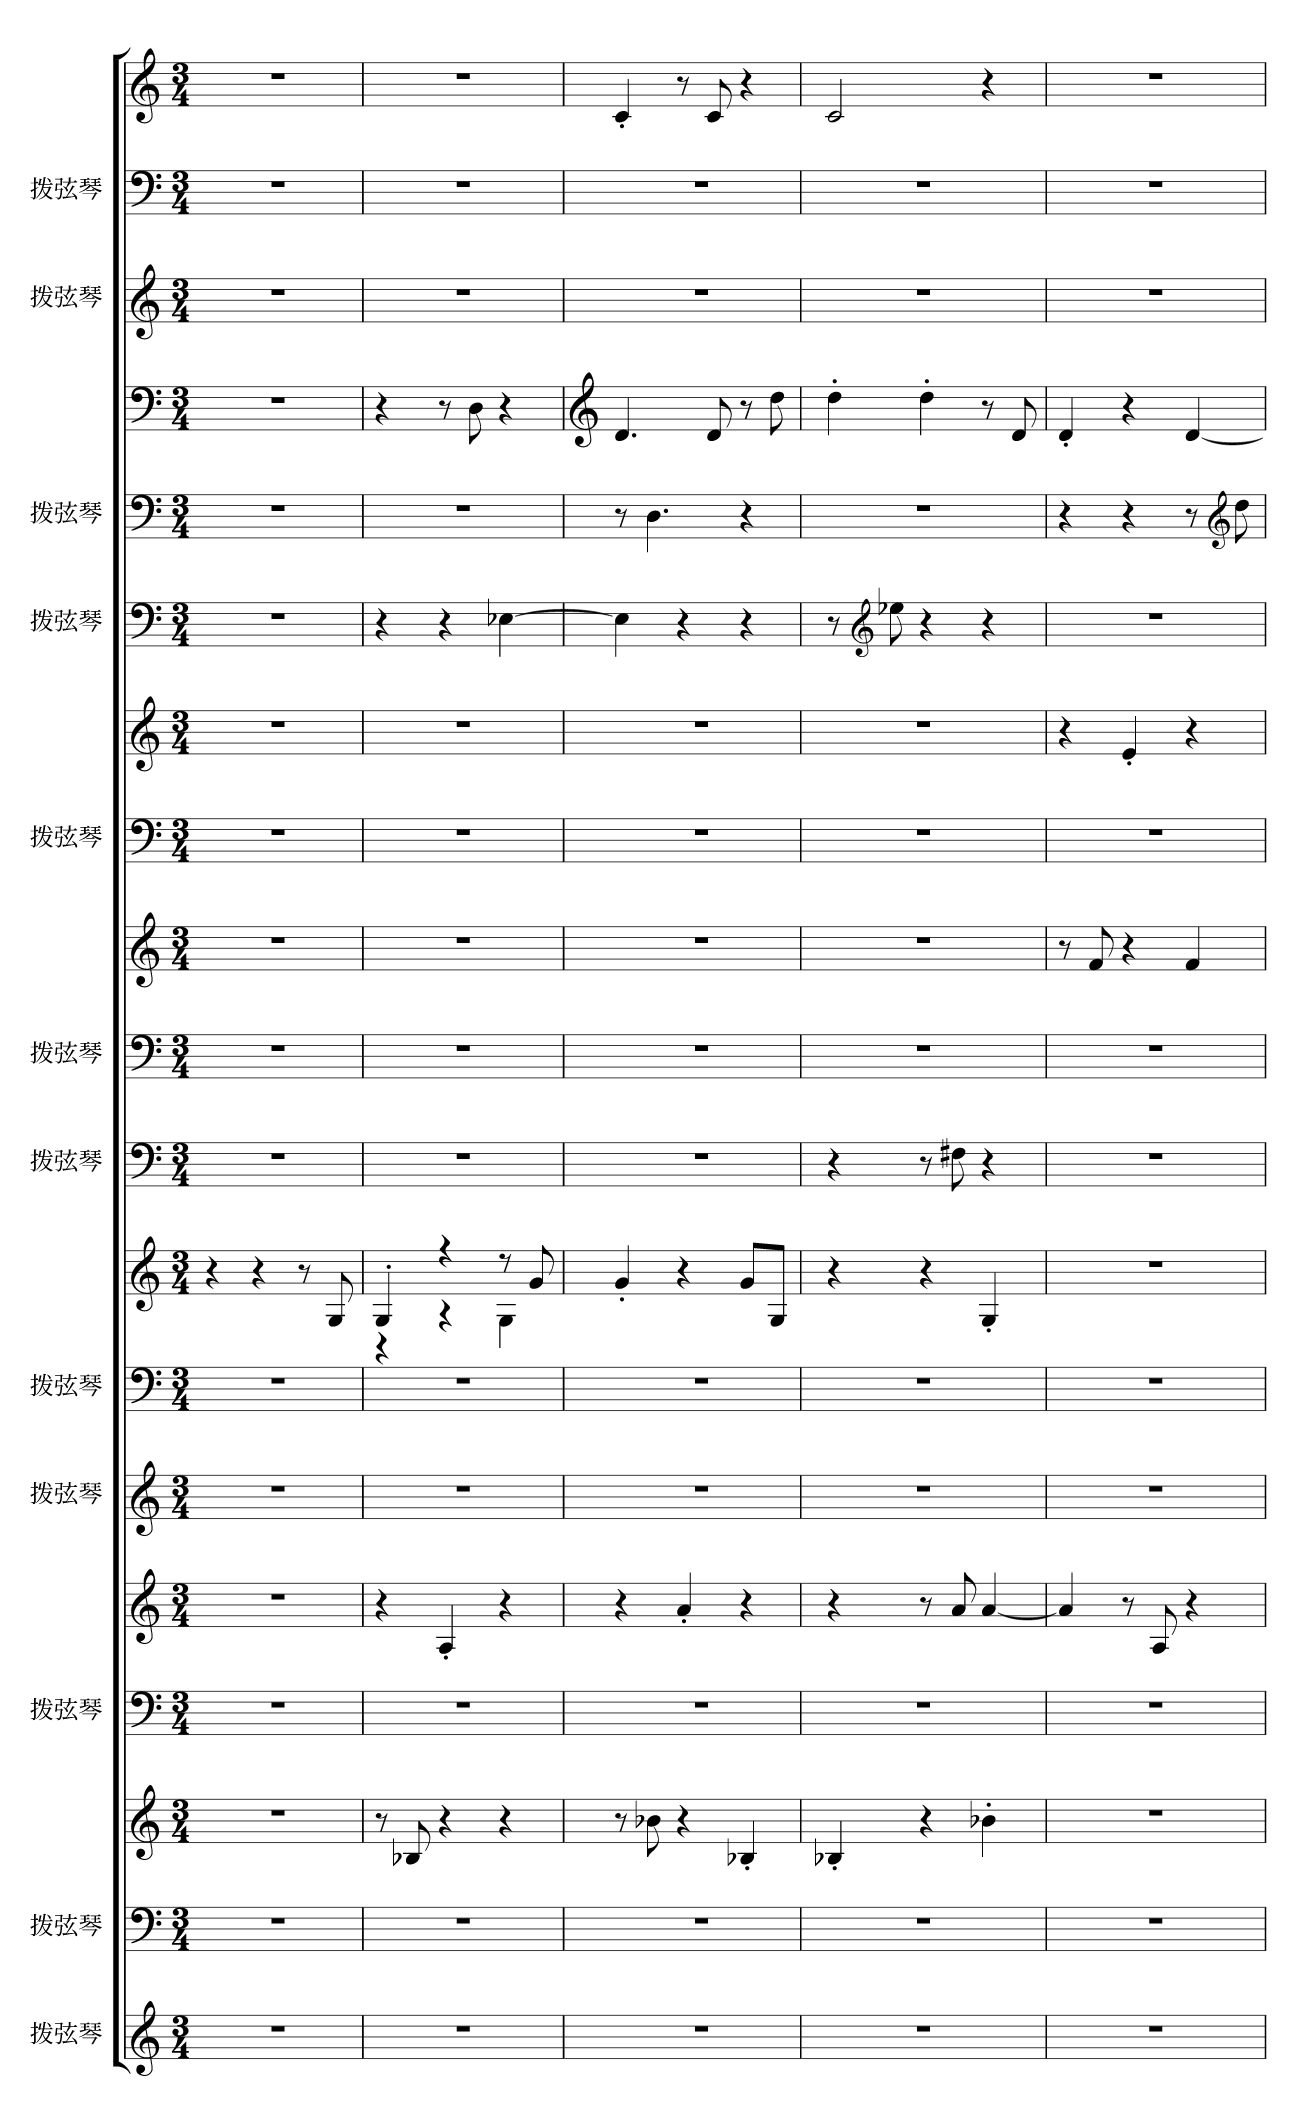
**kern	**kern	**kern	**kern	**kern	**kern	**kern	**kern	**kern	**kern	**kern	**kern	**kern	**kern	**kern	**kern	**kern	**kern	**kern
*part12	*part11	*part11	*part10	*part10	*part9	*part8	*part8	*part7	*part6	*part6	*part5	*part5	*part4	*part3	*part3	*part2	*part1	*part1
*staff19	*staff18	*staff17	*staff16	*staff15	*staff14	*staff13	*staff12	*staff11	*staff10	*staff9	*staff8	*staff7	*staff6	*staff5	*staff4	*staff3	*staff2	*staff1
*I"拨弦琴	*I"拨弦琴	*	*I"拨弦琴	*	*I"拨弦琴	*I"拨弦琴	*	*I"拨弦琴	*I"拨弦琴	*	*I"拨弦琴	*	*I"拨弦琴	*I"拨弦琴	*	*I"拨弦琴	*I"拨弦琴	*
*clefG2	*clefF4	*clefG2	*clefF4	*clefG2	*clefG2	*clefF4	*clefG2	*clefF4	*clefF4	*clefG2	*clefF4	*clefG2	*clefF4	*clefF4	*clefF4	*clefG2	*clefF4	*clefG2
*k[]	*k[]	*k[]	*k[]	*k[]	*k[]	*k[]	*k[]	*k[]	*k[]	*k[]	*k[]	*k[]	*k[]	*k[]	*k[]	*k[]	*k[]	*k[]
*M3/4	*M3/4	*M3/4	*M3/4	*M3/4	*M3/4	*M3/4	*M3/4	*M3/4	*M3/4	*M3/4	*M3/4	*M3/4	*M3/4	*M3/4	*M3/4	*M3/4	*M3/4	*M3/4
*MM125	*MM125	*MM125	*MM125	*MM125	*MM125	*MM125	*MM125	*MM125	*MM125	*MM125	*MM125	*MM125	*MM125	*MM125	*MM125	*MM125	*MM125	*MM125
=1	=1	=1	=1	=1	=1	=1	=1	=1	=1	=1	=1	=1	=1	=1	=1	=1	=1	=1
2.r	2.r	2.r	2.r	2.r	2.r	2.r	4r	2.r	2.r	2.r	2.r	2.r	2.r	2.r	2.r	2.r	2.r	2.r
.	.	.	.	.	.	.	4r	.	.	.	.	.	.	.	.	.	.	.
.	.	.	.	.	.	.	8r	.	.	.	.	.	.	.	.	.	.	.
.	.	.	.	.	.	.	8G/	.	.	.	.	.	.	.	.	.	.	.
=2	=2	=2	=2	=2	=2	=2	=2	=2	=2	=2	=2	=2	=2	=2	=2	=2	=2	=2
*	*	*	*	*	*	*	*^	*	*	*	*	*	*	*	*	*	*	*
2.r	2.r	8r	2.r	4r	2.r	2.r	4G'/	4r	2.r	2.r	2.r	2.r	2.r	4r	2.r	4r	2.r	2.r	2.r
.	.	8B-X/	.	.	.	.	.	.	.	.	.	.	.	.	.	.	.	.	.
.	.	4r	.	4A'/	.	.	4r	4r	.	.	.	.	.	4r	.	8r	.	.	.
.	.	.	.	.	.	.	.	.	.	.	.	.	.	.	.	8D\	.	.	.
.	.	4r	.	4r	.	.	8r	4G\	.	.	.	.	.	[4E-X\	.	4r	.	.	.
.	.	.	.	.	.	.	8g/	.	.	.	.	.	.	.	.	.	.	.	.
*	*	*	*	*	*	*	*v	*v	*	*	*	*	*	*	*	*	*	*	*
=3	=3	=3	=3	=3	=3	=3	=3	=3	=3	=3	=3	=3	=3	=3	=3	=3	=3	=3
*	*	*	*	*	*	*	*	*	*	*	*	*	*	*	*clefG2	*	*	*
2.r	2.r	8r	2.r	4r	2.r	2.r	4g'/	2.r	2.r	2.r	2.r	2.r	4E-\]	8r	4.d/	2.r	2.r	4c'/
.	.	8b-X\	.	.	.	.	.	.	.	.	.	.	.	4.D\	.	.	.	.
.	.	4r	.	4a'/	.	.	4r	.	.	.	.	.	4r	.	.	.	.	8r
.	.	.	.	.	.	.	.	.	.	.	.	.	.	.	8d/	.	.	8c/
.	.	4B-X'/	.	4r	.	.	8g/L	.	.	.	.	.	4r	4r	8r	.	.	4r
.	.	.	.	.	.	.	8G/J	.	.	.	.	.	.	.	8dd\	.	.	.
=4	=4	=4	=4	=4	=4	=4	=4	=4	=4	=4	=4	=4	=4	=4	=4	=4	=4	=4
2.r	2.r	4B-X'/	2.r	4r	2.r	2.r	4r	4r	2.r	2.r	2.r	2.r	8r	2.r	4dd'\	2.r	2.r	2c/
*	*	*	*	*	*	*	*	*	*	*	*	*	*clefG2	*	*	*	*	*
.	.	.	.	.	.	.	.	.	.	.	.	.	8ee-X\	.	.	.	.	.
.	.	4r	.	8r	.	.	4r	8r	.	.	.	.	4r	.	4dd'\	.	.	.
.	.	.	.	8a/	.	.	.	8F#X\	.	.	.	.	.	.	.	.	.	.
.	.	4b-X'\	.	[4a/	.	.	4G'/	4r	.	.	.	.	4r	.	8r	.	.	4r
.	.	.	.	.	.	.	.	.	.	.	.	.	.	.	8d/	.	.	.
!!LO:PB:g=z
=5	=5	=5	=5	=5	=5	=5	=5	=5	=5	=5	=5	=5	=5	=5	=5	=5	=5	=5
2.r	2.r	2.r	2.r	4a/]	2.r	2.r	2.r	2.r	2.r	8r	2.r	4r	2.r	4r	4d'/	2.r	2.r	2.r
.	.	.	.	.	.	.	.	.	.	8f/	.	.	.	.	.	.	.	.
.	.	.	.	8r	.	.	.	.	.	4r	.	4e'/	.	4r	4r	.	.	.
.	.	.	.	8A/	.	.	.	.	.	.	.	.	.	.	.	.	.	.
.	.	.	.	4r	.	.	.	.	.	4f/	.	4r	.	8r	[4d/	.	.	.
*	*	*	*	*	*	*	*	*	*	*	*	*	*	*clefG2	*	*	*	*
.	.	.	.	.	.	.	.	.	.	.	.	.	.	8dd\	.	.	.	.
=	=	=	=	=	=	=	=	=	=	=	=	=	=	=	=	=	=	=
*-	*-	*-	*-	*-	*-	*-	*-	*-	*-	*-	*-	*-	*-	*-	*-	*-	*-	*-
